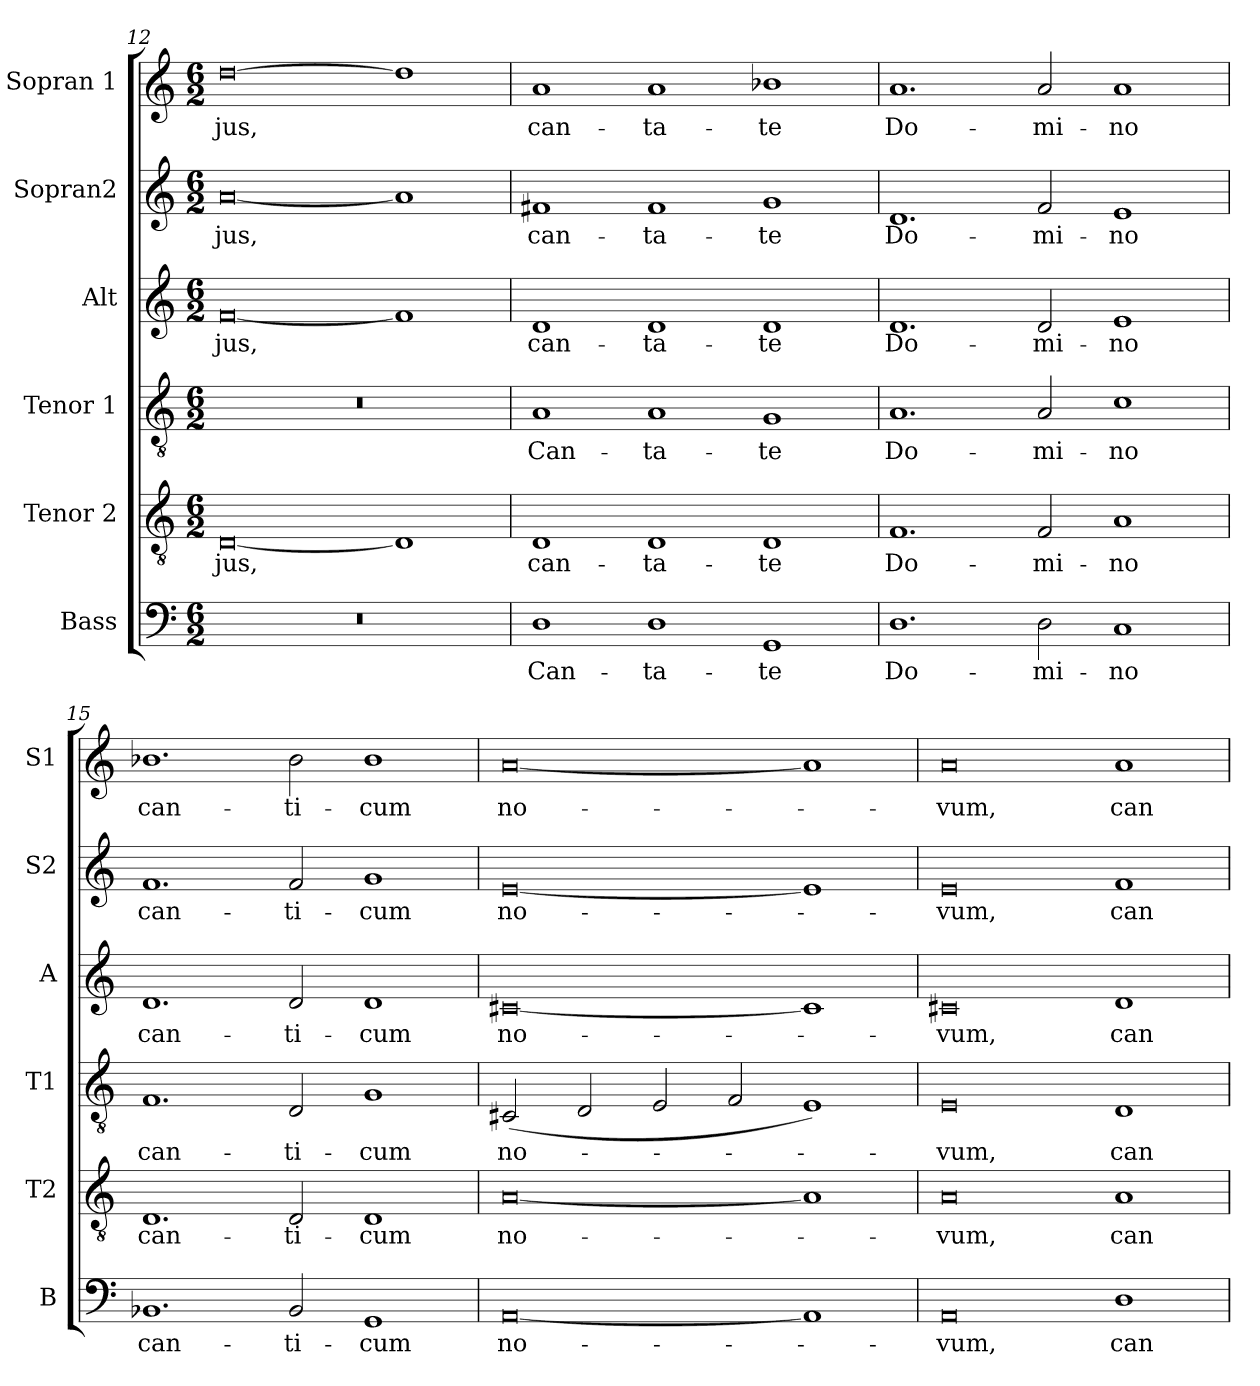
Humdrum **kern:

**kern	**text	**kern	**text	**kern	**text	**kern	**text	**kern	**text	**kern	**text
*part6	*part6	*part5	*part5	*part4	*part4	*part3	*part3	*part2	*part2	*part1	*part1
*staff6	*staff6	*staff5	*staff5	*staff4	*staff4	*staff3	*staff3	*staff2	*staff2	*staff1	*staff1
*I"Bass	*	*I"Tenor 2	*	*I"Tenor 1	*	*I"Alt	*	*I"Sopran2	*	*I"Sopran 1	*
*I'B	*	*I'T2	*	*I'T1	*	*I'A	*	*I'S2	*	*I'S1	*
*clefF4	*	*clefGv2	*	*clefGv2	*	*clefG2	*	*clefG2	*	*clefG2	*
*k[]	*	*k[]	*	*k[]	*	*k[]	*	*k[]	*	*k[]	*
*M6/2	*	*M6/2	*	*M6/2	*	*M6/2	*	*M6/2	*	*M6/2	*
=12X1	=12X1	=12X1	=12X1	=12X1	=12X1	=12X1	=12X1	=12X1	=12X1	=12X1	=12X1
!	!	!	!LO:LY:b	!	!	!	!LO:LY:b	!	!LO:LY:b	!	!LO:LY:b
0.r	.	[0D	-jus,	0.r	.	[0f	-jus,	[0a	-jus,	[0dd	-jus,
.	.	1D]	.	.	.	1f]	.	1a]	.	1dd]	.
=13'	=13'	=13'	=13'	=13'	=13'	=13'	=13'	=13'	=13'	=13'	=13'
!	!LO:LY:b	!	!LO:LY:b	!	!LO:LY:b	!	!LO:LY:b	!	!LO:LY:b	!	!LO:LY:b
1D	Can-	1D	can-	1A	Can-	1d	can-	1f#X	can-	1a	can-
!	!LO:LY:b	!	!LO:LY:b	!	!LO:LY:b	!	!LO:LY:b	!	!LO:LY:b	!	!LO:LY:b
1D	-ta-	1D	-ta-	1A	-ta-	1d	-ta-	1f#	-ta-	1a	-ta-
!	!LO:LY:b	!	!LO:LY:b	!	!LO:LY:b	!	!LO:LY:b	!	!LO:LY:b	!	!LO:LY:b
1GG	-te	1D	-te	1G	-te	1d	-te	1g	-te	1b-X	-te
=14'	=14'	=14'	=14'	=14'	=14'	=14'	=14'	=14'	=14'	=14'	=14'
!	!LO:LY:b	!	!LO:LY:b	!	!LO:LY:b	!	!LO:LY:b	!	!LO:LY:b	!	!LO:LY:b
1.D	Do-	1.F	Do-	1.A	Do-	1.d	Do-	1.d	Do-	1.a	Do-
!	!LO:LY:b	!	!LO:LY:b	!	!LO:LY:b	!	!LO:LY:b	!	!LO:LY:b	!	!LO:LY:b
2D\	-mi-	2F/	-mi-	2A/	-mi-	2d/	-mi-	2f/	-mi-	2a/	-mi-
!	!LO:LY:b	!	!LO:LY:b	!	!LO:LY:b	!	!LO:LY:b	!	!LO:LY:b	!	!LO:LY:b
1C	-no	1A	-no	1c	-no	1e	-no	1e	-no	1a	-no
=15'	=15'	=15'	=15'	=15'	=15'	=15'	=15'	=15'	=15'	=15'	=15'
!	!LO:LY:b	!	!LO:LY:b	!	!LO:LY:b	!	!LO:LY:b	!	!LO:LY:b	!	!LO:LY:b
1.BB-X	can-	1.D	can-	1.F	can-	1.d	can-	1.f	can-	1.b-X	can-
!	!LO:LY:b	!	!LO:LY:b	!	!LO:LY:b	!	!LO:LY:b	!	!LO:LY:b	!	!LO:LY:b
2BB-/	-ti-	2D/	-ti-	2D/	-ti-	2d/	-ti-	2f/	-ti-	2b-\	-ti-
!	!LO:LY:b	!	!LO:LY:b	!	!LO:LY:b	!	!LO:LY:b	!	!LO:LY:b	!	!LO:LY:b
1GG	-cum	1D	-cum	1G	-cum	1d	-cum	1g	-cum	1b-	-cum
=16'	=16'	=16'	=16'	=16'	=16'	=16'	=16'	=16'	=16'	=16'	=16'
!	!LO:LY:b	!	!LO:LY:b	!	!LO:LY:b	!	!LO:LY:b	!	!LO:LY:b	!	!LO:LY:b
[0AA	no-	[0A	no-	(<2C#X/	no-	[0c#X	no-	[0e	no-	[0a	no-
.	.	.	.	2D/	.	.	.	.	.	.	.
.	.	.	.	2E/	.	.	.	.	.	.	.
.	.	.	.	2F/	.	.	.	.	.	.	.
1AA]	.	1A]	.	1E)	.	1c#]	.	1e]	.	1a]	.
!!LO:LB:g=z
=17'	=17'	=17'	=17'	=17'	=17'	=17'	=17'	=17'	=17'	=17'	=17'
!	!LO:LY:b	!	!LO:LY:b	!	!LO:LY:b	!	!LO:LY:b	!	!LO:LY:b	!	!LO:LY:b
0AA	-vum,	0A	-vum,	0E	-vum,	0c#X	-vum,	0e	-vum,	0a	-vum,
!	!LO:LY:b	!	!LO:LY:b	!	!LO:LY:b	!	!LO:LY:b	!	!LO:LY:b	!	!LO:LY:b
1D	can-	1A	can-	1D	can-	1d	can-	1f	can-	1a	can-
='	='	='	='	='	='	='	='	='	='	='	='
*-	*-	*-	*-	*-	*-	*-	*-	*-	*-	*-	*-
